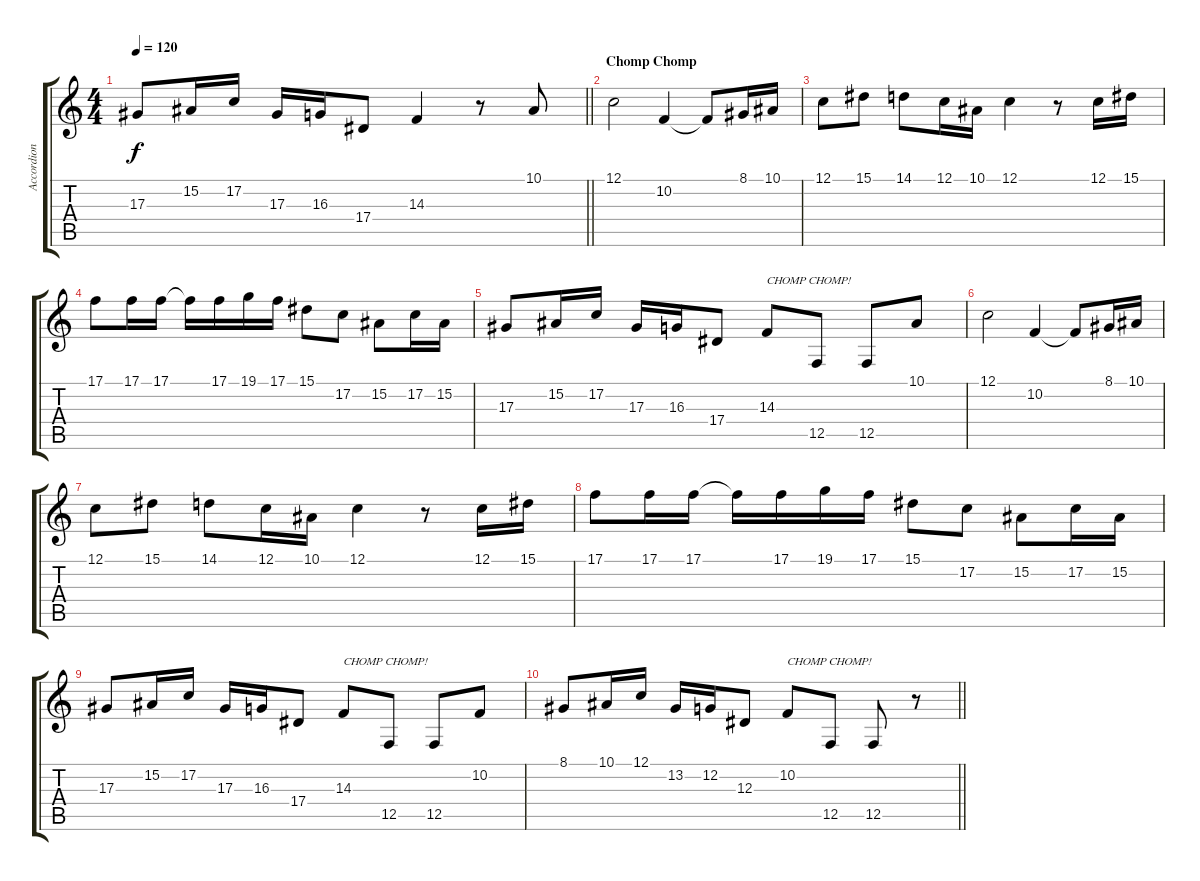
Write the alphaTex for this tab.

\track ("Accordion" "Accordion") {instrument accordion}
\staff {score tabs}
\tuning (C4 G3 Eb3 Bb2 F2 C2) {hide}
\ts (4 4)
\tempo 120
\clef g2
\barLineRight lightlight
\ks c
17.3.8{dy f} 15.2.16 17.2.16 17.3.16 16.3.16 17.4.8 14.3.4 r.8 10.1.8 |
\section ("" "Chomp Chomp")
12.1.2 10.2.4 10.2{t}.8 8.1.16 10.1.16 |
12.1.8 15.1.8 14.1.8 12.1.16 10.1.16 12.1.4 r.8 12.1.16 15.1.16 |
17.1.8 17.1.16 17.1.16 17.1{t}.16 17.1.16 19.1.16 17.1.16 15.1.8 17.2.8 15.2.8 17.2.16 15.2.16 |
17.3.8 15.2.16 17.2.16 17.3.16 16.3.16 17.4.8 14.3.8{txt "CHOMP CHOMP!"} 12.5.8 12.5.8 10.1.8 |
12.1.2 10.2.4 10.2{t}.8 8.1.16 10.1.16 |
12.1.8 15.1.8 14.1.8 12.1.16 10.1.16 12.1.4 r.8 12.1.16 15.1.16 |
17.1.8 17.1.16 17.1.16 17.1{t}.16 17.1.16 19.1.16 17.1.16 15.1.8 17.2.8 15.2.8 17.2.16 15.2.16 |
17.3.8 15.2.16 17.2.16 17.3.16 16.3.16 17.4.8 14.3.8{txt "CHOMP CHOMP!"} 12.5.8 12.5.8 10.2.8 |
\barLineRight lightlight
8.1.8 10.1.16 12.1.16 13.2.16 12.2.16 12.3.8 10.2.8{txt "CHOMP CHOMP!"} 12.5.8 12.5.8 r.8
